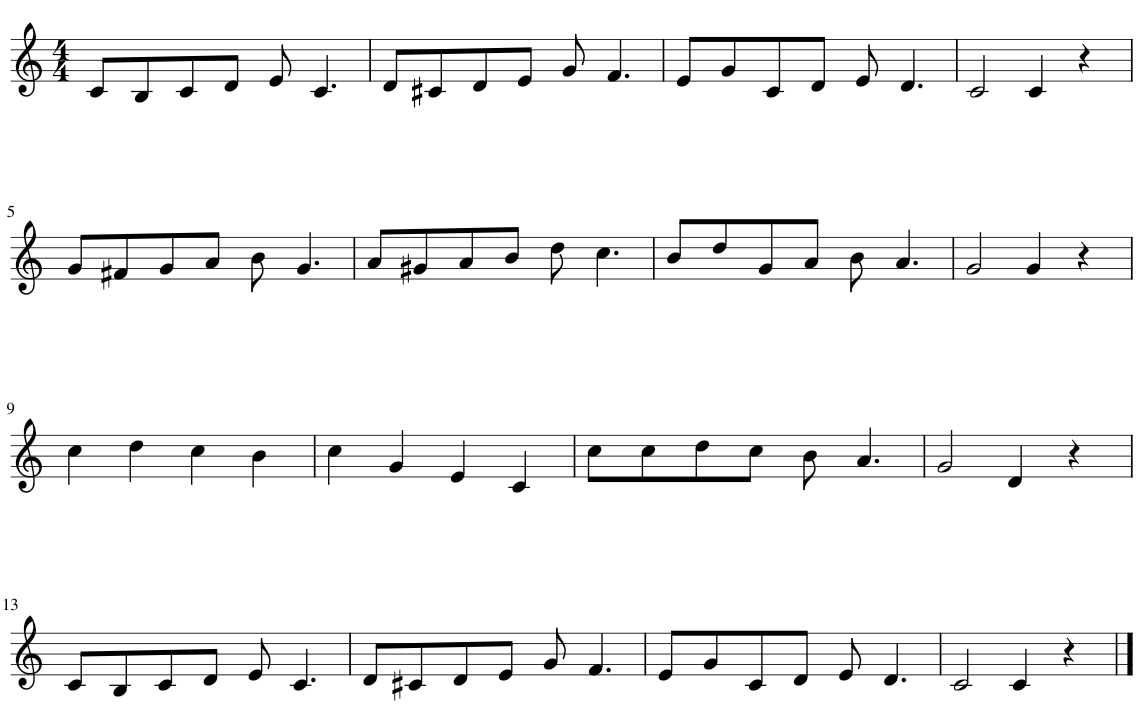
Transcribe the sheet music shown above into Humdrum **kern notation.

**kern
*part1
*staff1
*I"Voice
*clefG2
*k[]
*M4/4
=1
8c/L
8B/
8c/
8d/J
8e/
4.c/
=2
8d/L
8c#X/
8d/
8e/J
8g/
4.f/
=3
8e/L
8g/
8c/
8d/J
8e/
4.d/
=4
2c/
4c/
4r
!!LO:LB:g=z
=5
8g/L
8f#X/
8g/
8a/J
8b\
4.g/
=6
8a/L
8g#X/
8a/
8b/J
8dd\
4.cc\
=7
8b/L
8dd/
8g/
8a/J
8b\
4.a/
=8
2g/
4g/
4r
!!LO:LB:g=z
=9
4cc\
4dd\
4cc\
4b\
=10
4cc\
4g/
4e/
4c/
=11
8cc\L
8cc\
8dd\
8cc\J
8b\
4.a/
=12
2g/
4d/
4r
!!LO:LB:g=z
=13
8c/L
8B/
8c/
8d/J
8e/
4.c/
=14
8d/L
8c#X/
8d/
8e/J
8g/
4.f/
=15
8e/L
8g/
8c/
8d/J
8e/
4.d/
=16
2c/
4c/
4r
==
*-
